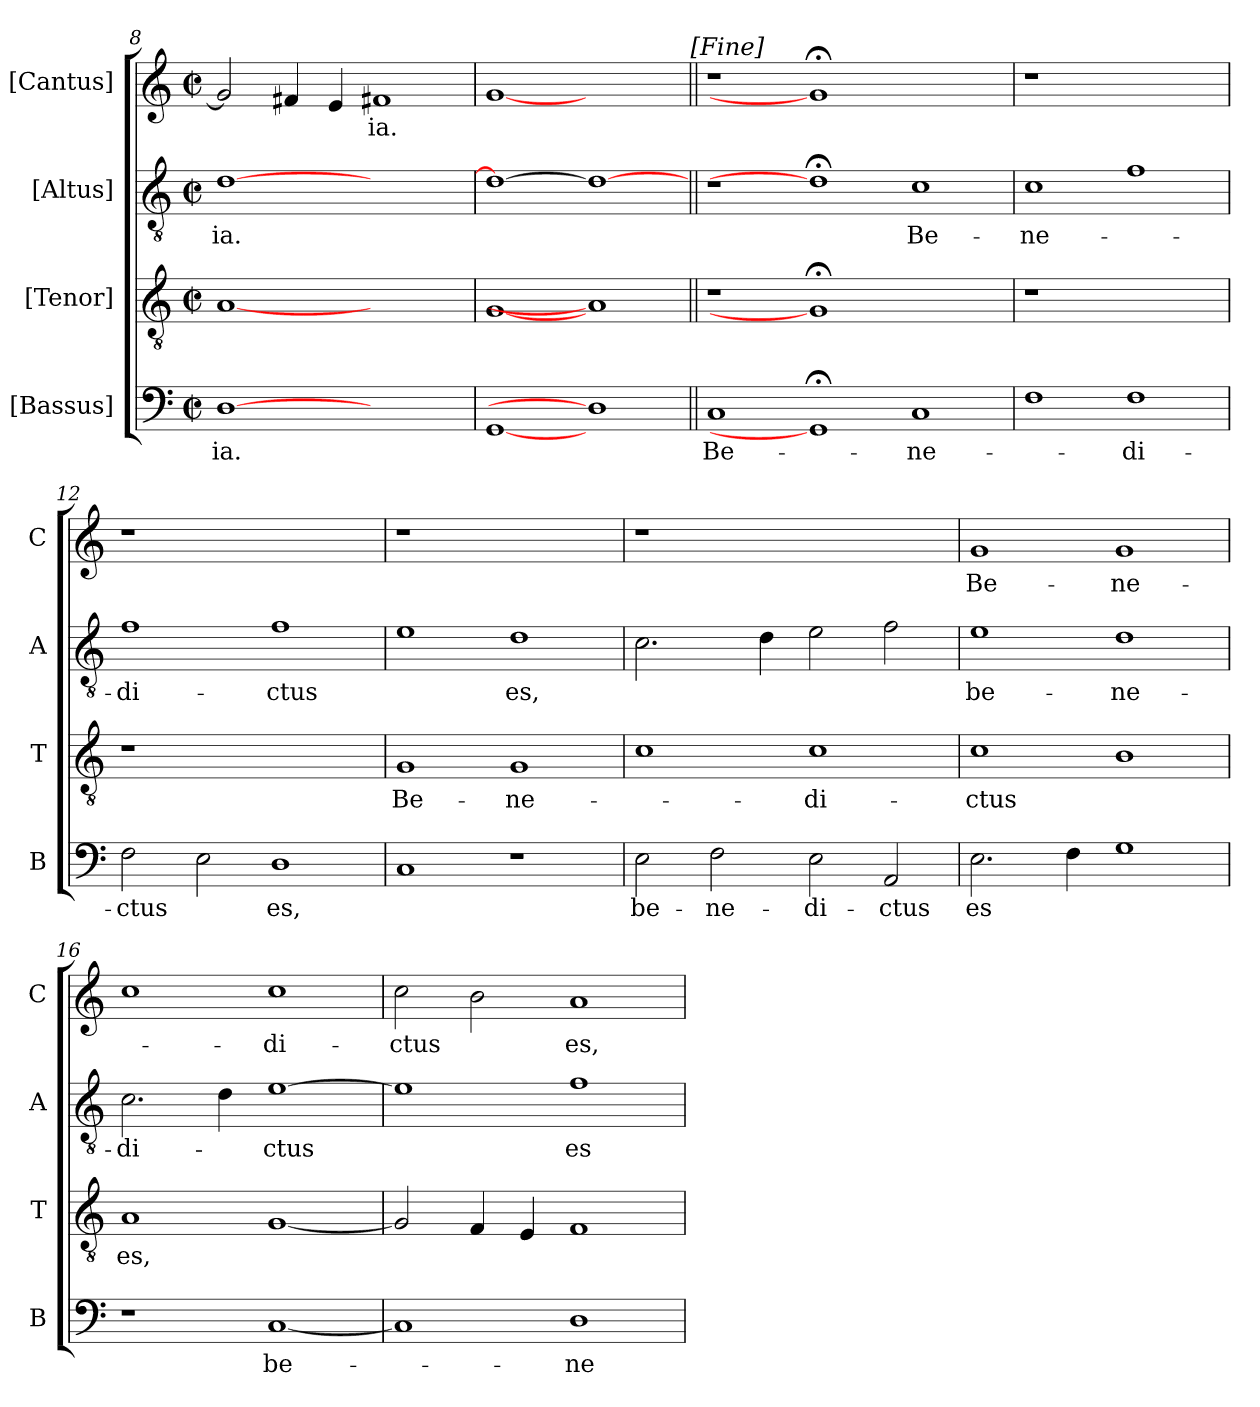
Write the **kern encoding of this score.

**kern	**text	**kern	**text	**kern	**text	**kern	**text
*part4	*part4	*part3	*part3	*part2	*part2	*part1	*part1
*staff4	*staff4	*staff3	*staff3	*staff2	*staff2	*staff1	*staff1
*I"[Bassus]	*	*I"[Tenor]	*	*I"[Altus]	*	*I"[Cantus]	*
*I'B	*	*I'T	*	*I'A	*	*I'C	*
*clefF4	*	*clefGv2	*	*clefGv2	*	*clefG2	*
*k[]	*	*k[]	*	*k[]	*	*k[]	*
*C:	*	*C:	*	*C:	*	*C:	*
*M2/2	*	*M2/2	*	*M2/2	*	*M2/2	*
*met(c|)	*	*met(c|)	*	*met(c|)	*	*met(c|)	*
=8	=8	=8	=8	=8	=8	=8	=8
!	!LO:LY:b	!	!	!	!LO:LY:b	!	!
[1D	-ia.	[1A	.	[1d	-ia.	2g/]	.
.	.	.	.	.	.	4f#X/	.
.	.	.	.	.	.	4e/	.
!	!	!	!	!	!	!	!LO:LY:b
1ryy	.	1ryy	.	1ryy	.	1f#X	-ia.
=9	=9	=9	=9	=9	=9	=9	=9
[1GG	.	[1G	.	1d_	.	[1g	.
1D]	.	1A]	.	1d_	.	1ryy	.
!	!	!	!	!	!	!LO:TX:a:B:t=[Fine]	!
!!LO:PB:g=z
=10||	=10||	=10||	=10||	=10||	=10||	=10||	=10||
!	!LO:LY:b	!	!	!	!	!	!
1C	Be-	1r	.	1r	.	1r	.
1GG;<]	.	1G;<]	.	1d;<]	.	1g;<]	.
!	!LO:LY:b	!	!	!	!LO:LY:b	!	!
1C	-ne-	1ryy	.	1c	Be-	1ryy	.
=11	=11	=11	=11	=11	=11	=11	=11
!	!	!	!	!	!LO:LY:b	!	!
1F	.	1r	.	1c	-ne-	1r	.
!	!LO:LY:b	!	!	!	!	!	!
1F	-di-	1ryy	.	1f	.	1ryy	.
=12	=12	=12	=12	=12	=12	=12	=12
!	!LO:LY:b	!	!	!	!LO:LY:b	!	!
2F\	-ctus	1r	.	1f	-di-	1r	.
2E\	.	.	.	.	.	.	.
!	!LO:LY:b	!	!	!	!LO:LY:b	!	!
1D	es,	1ryy	.	1f	-ctus	1ryy	.
=13	=13	=13	=13	=13	=13	=13	=13
!	!	!	!LO:LY:b	!	!	!	!
1C	.	1G	Be-	1e	.	1r	.
!	!	!	!LO:LY:b	!	!LO:LY:b	!	!
1r	.	1G	-ne-	1d	es,	1ryy	.
=14	=14	=14	=14	=14	=14	=14	=14
!	!LO:LY:b	!	!	!	!	!	!
2E\	be-	1c	.	2.c\	.	1r	.
!	!LO:LY:b	!	!	!	!	!	!
2F\	-ne-	.	.	.	.	.	.
.	.	.	.	4d\	.	.	.
!	!LO:LY:b	!	!LO:LY:b	!	!	!	!
2E\	-di-	1c	-di-	2e\	.	1ryy	.
!	!LO:LY:b	!	!	!	!	!	!
2AA/	-ctus	.	.	2f\	.	.	.
=15	=15	=15	=15	=15	=15	=15	=15
!	!LO:LY:b	!	!LO:LY:b	!	!LO:LY:b	!	!LO:LY:b
2.E\	es	1c	-ctus	1e	be-	1g	Be-
4F\	.	.	.	.	.	.	.
!	!	!	!	!	!LO:LY:b	!	!LO:LY:b
1G	.	1B	.	1d	-ne-	1g	-ne-
!!LO:LB:g=z
=16	=16	=16	=16	=16	=16	=16	=16
!	!	!	!LO:LY:b	!	!LO:LY:b	!	!
1r	.	1A	es,	2.c\	-di-	1cc	.
.	.	.	.	4d\	.	.	.
!	!LO:LY:b	!	!	!	!LO:LY:b	!	!LO:LY:b
[1C	be-	[1G	.	[1e	-ctus	1cc	-di-
=17	=17	=17	=17	=17	=17	=17	=17
!	!	!	!	!	!	!	!LO:LY:b
1C]	.	2G/]	.	1e]	.	2cc\	-ctus
.	.	4F/	.	.	.	2b\	.
.	.	4E/	.	.	.	.	.
!	!LO:LY:b	!	!	!	!LO:LY:b	!	!LO:LY:b
1D	-ne-	1F	.	1f	es	1a	es,
=	=	=	=	=	=	=	=
*-	*-	*-	*-	*-	*-	*-	*-
